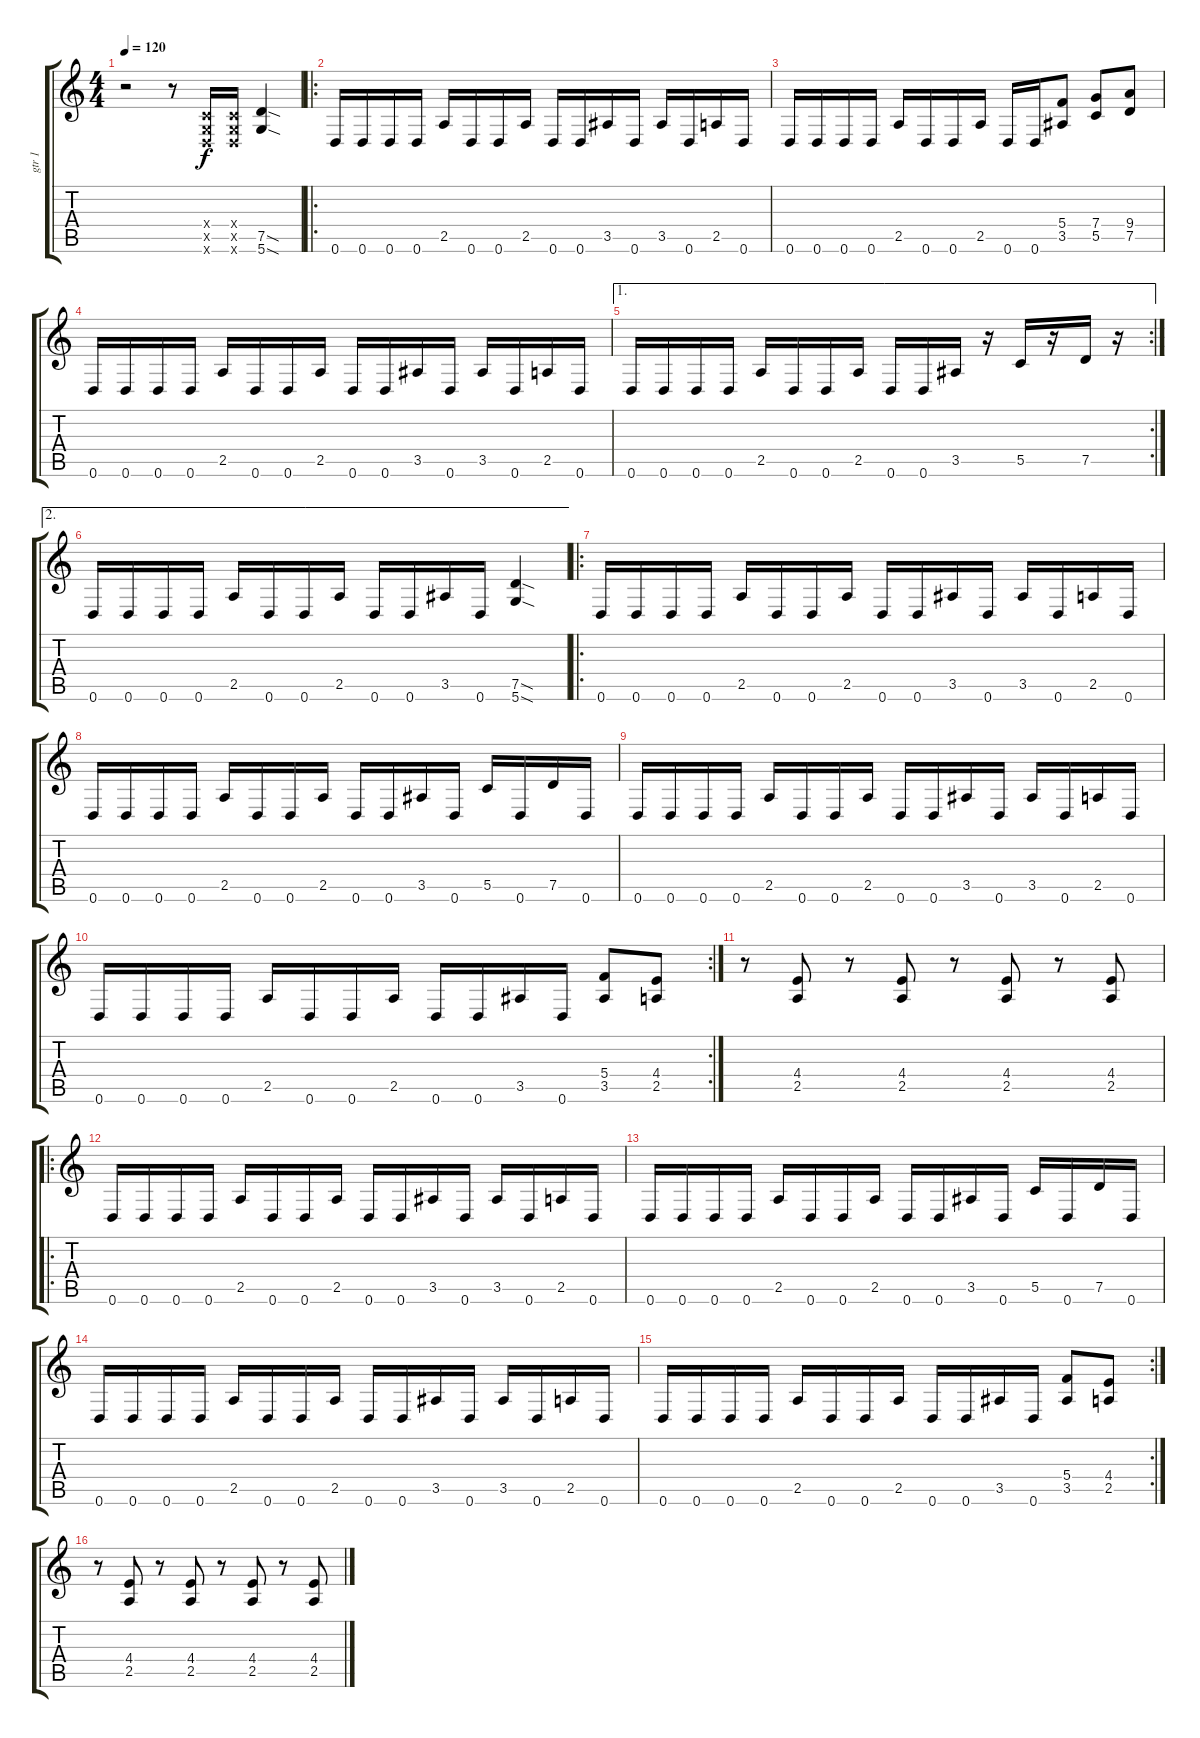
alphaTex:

\track ("gtr 1" "gtr 1") {instrument distortionguitar}
\staff {score tabs}
\tuning (D4 A3 F3 C3 G2 D2) {hide}
\ts (4 4)
\tempo 120
\clef g2
\ks c
r.2{dy f instrument distortionguitar} r.8 (0.4{x} 0.5{x} 0.6{x}).16 (0.4{x} 0.5{x} 0.6{x}).16 (7.5{sod} 5.6{sod}).4 |
\ro
0.6.16 0.6.16 0.6.16 0.6.16 2.5.16 0.6.16 0.6.16 2.5.16 0.6.16 0.6.16 3.5.16 0.6.16 3.5.16 0.6.16 2.5.16 0.6.16 |
0.6.16 0.6.16 0.6.16 0.6.16 2.5.16 0.6.16 0.6.16 2.5.16 0.6.16 0.6.16 (5.4 3.5).8 (7.4 5.5).8 (9.4 7.5).8 |
0.6.16 0.6.16 0.6.16 0.6.16 2.5.16 0.6.16 0.6.16 2.5.16 0.6.16 0.6.16 3.5.16 0.6.16 3.5.16 0.6.16 2.5.16 0.6.16 |
\ae 1
\rc 2
0.6.16 0.6.16 0.6.16 0.6.16 2.5.16 0.6.16 0.6.16 2.5.16 0.6.16 0.6.16 3.5.16 r.16 5.5.16 r.16 7.5.16 r.16 |
\ae 2
0.6.16 0.6.16 0.6.16 0.6.16 2.5.16 0.6.16 0.6.16 2.5.16 0.6.16 0.6.16 3.5.16 0.6.16 (7.5{sod} 5.6{sod}).4 |
\ro
0.6.16 0.6.16 0.6.16 0.6.16 2.5.16 0.6.16 0.6.16 2.5.16 0.6.16 0.6.16 3.5.16 0.6.16 3.5.16 0.6.16 2.5.16 0.6.16 |
0.6.16 0.6.16 0.6.16 0.6.16 2.5.16 0.6.16 0.6.16 2.5.16 0.6.16 0.6.16 3.5.16 0.6.16 5.5.16 0.6.16 7.5.16 0.6.16 |
0.6.16 0.6.16 0.6.16 0.6.16 2.5.16 0.6.16 0.6.16 2.5.16 0.6.16 0.6.16 3.5.16 0.6.16 3.5.16 0.6.16 2.5.16 0.6.16 |
\rc 2
0.6.16 0.6.16 0.6.16 0.6.16 2.5.16 0.6.16 0.6.16 2.5.16 0.6.16 0.6.16 3.5.16 0.6.16 (5.4 3.5).8 (4.4 2.5).8 |
r.8 (4.4 2.5).8 r.8 (4.4 2.5).8 r.8 (4.4 2.5).8 r.8 (4.4 2.5).8 |
\ro
0.6.16 0.6.16 0.6.16 0.6.16 2.5.16 0.6.16 0.6.16 2.5.16 0.6.16 0.6.16 3.5.16 0.6.16 3.5.16 0.6.16 2.5.16 0.6.16 |
0.6.16 0.6.16 0.6.16 0.6.16 2.5.16 0.6.16 0.6.16 2.5.16 0.6.16 0.6.16 3.5.16 0.6.16 5.5.16 0.6.16 7.5.16 0.6.16 |
0.6.16 0.6.16 0.6.16 0.6.16 2.5.16 0.6.16 0.6.16 2.5.16 0.6.16 0.6.16 3.5.16 0.6.16 3.5.16 0.6.16 2.5.16 0.6.16 |
\rc 2
0.6.16 0.6.16 0.6.16 0.6.16 2.5.16 0.6.16 0.6.16 2.5.16 0.6.16 0.6.16 3.5.16 0.6.16 (5.4 3.5).8 (4.4 2.5).8 |
r.8 (4.4 2.5).8 r.8 (4.4 2.5).8 r.8 (4.4 2.5).8 r.8 (4.4 2.5).8
